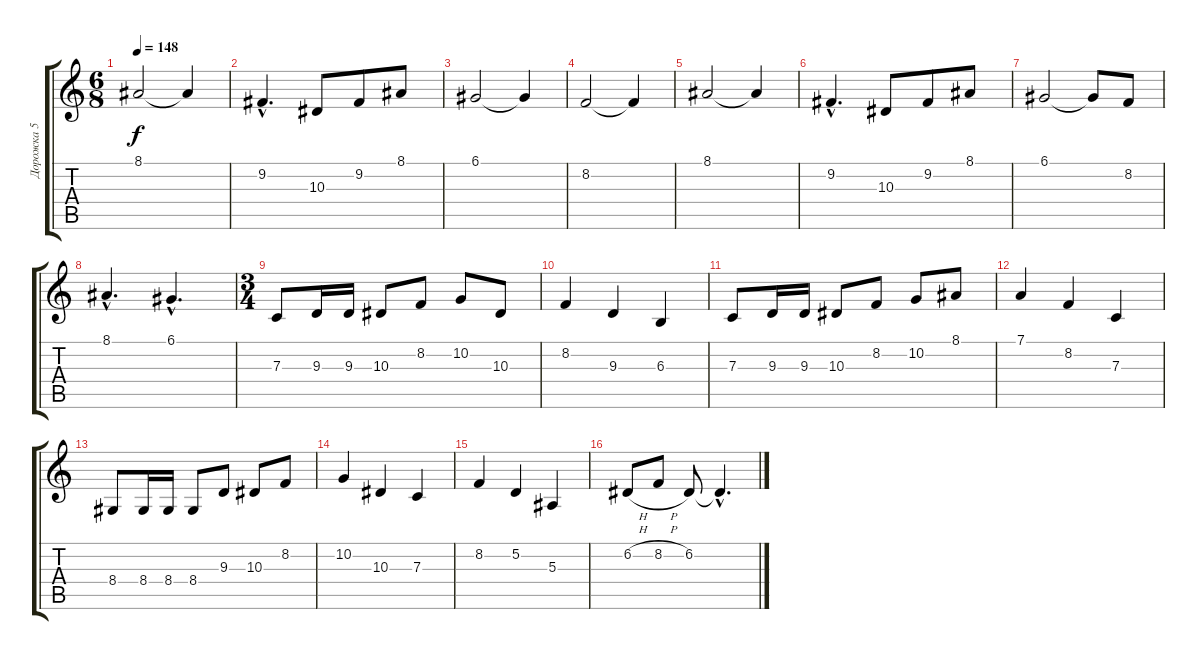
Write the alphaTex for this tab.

\track ("Дорожка 5" "Дорожка 5") {instrument lead2sawtooth}
\staff {score tabs}
\tuning (D4 A3 F3 C3 G2 D2) {hide}
\ts (6 8)
\tempo 148
\clef g2
\ks c
8.1.2{dy f} 8.1{t}.4 |
9.2{hac}.4{d} 10.3.8 9.2.8 8.1.8 |
6.1.2 6.1{t}.4 |
8.2.2 8.2{t}.4 |
8.1.2 8.1{t}.4 |
9.2{hac}.4{d} 10.3.8 9.2.8 8.1.8 |
6.1.2 6.1{t}.8 8.2.8 |
8.1{hac}.4{d} 6.1{hac}.4{d} |
\ts (3 4)
7.3.8 9.3.16 9.3.16 10.3.8 8.2.8 10.2.8 10.3.8 |
8.2.4 9.3.4 6.3.4 |
7.3.8 9.3.16 9.3.16 10.3.8 8.2.8 10.2.8 8.1.8 |
7.1.4 8.2.4 7.3.4 |
8.4.8 8.4.16 8.4.16 8.4.8 9.3.8 10.3.8 8.2.8 |
10.2.4 10.3.4 7.3.4 |
8.2.4 5.2.4 5.3.4 |
6.2{h}.8 8.2{h}.8 6.2.8 6.2{hac t}.4{d}
